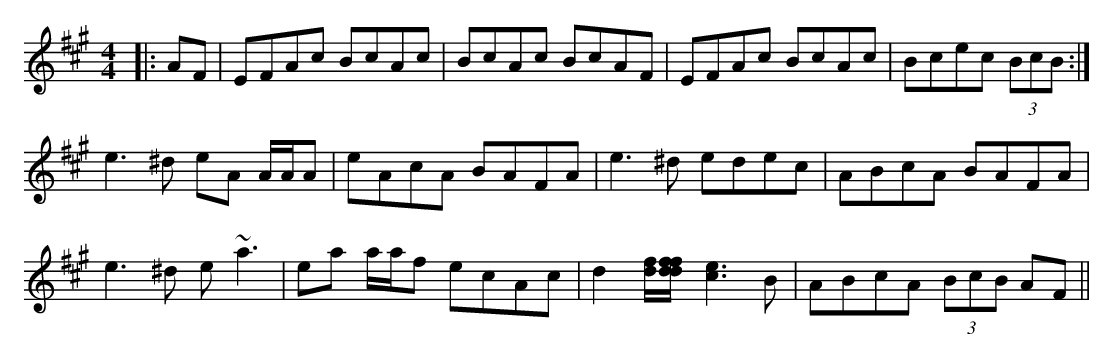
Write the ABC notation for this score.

X:1
M:4/4
K:A
|:AF|EFAc BcAc|BcAc BcAF|EFAc BcAc|Bcec (3BcB:|
e3 ^d eA A/A/A|eAcA BAFA|e3 ^d edec|ABcA BAFA|
e3 ^d e ~a3|ea a/a/f ecAc|d2 [df]/[df/[df] [c3e3] B|ABcA (3BcB AF||
